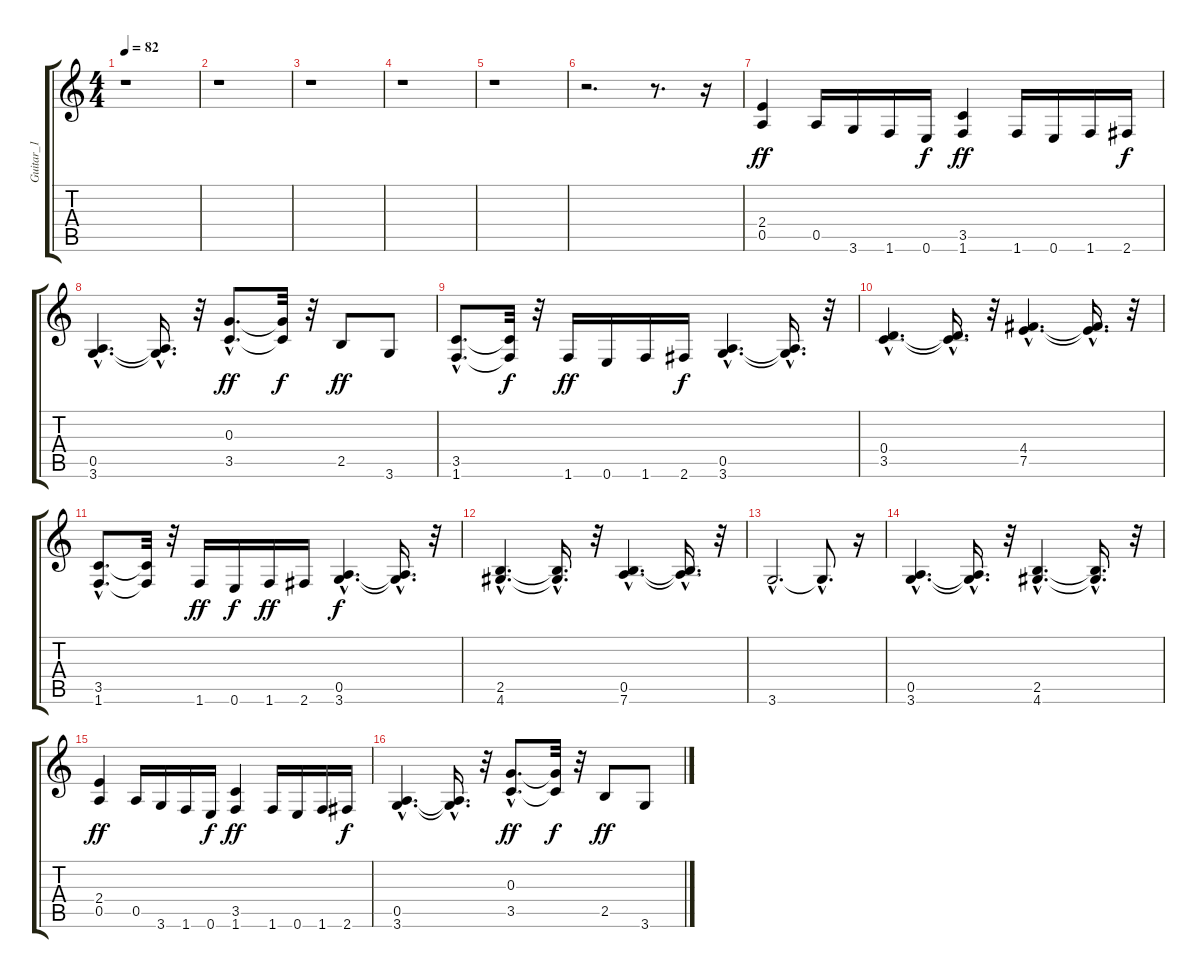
\track ("Guitar_1" "Guitar_1") {instrument acousticguitarsteel}
\staff {score tabs}
\tuning (E4 B3 G3 D3 A2 E2) {hide}
\ts (4 4)
\tempo 82
\clef g2
\ks c
r.1{dy ff} |
r.1 |
r.1 |
r.1 |
r.1 |
r.2{d} r.8{d} r.16 |
(2.4 0.5).4{balance 11} 0.5.16 3.6.16 1.6.16 0.6.16{dy f} (3.5 1.6).4{dy ff} 1.6.16 0.6.16 1.6.16 2.6.16{dy f} |
(0.5{hac} 3.6{hac}).4{d} (0.5{hac t} 3.6{hac t}).16{d} r.32 (0.3{hac} 3.5{hac}).8{d dy ff} (0.3{t} 3.5{t}).32{dy f} r.32 2.5.8{dy ff} 3.6.8 |
(3.5{hac} 1.6{hac}).8{d} (3.5{t} 1.6{t}).32{dy f} r.32 1.6.16{dy ff} 0.6.16 1.6.16 2.6.16{dy f} (0.5{hac} 3.6{hac}).4{d} (0.5{hac t} 3.6{hac t}).16{d} r.32 |
(0.4{hac} 3.5{hac}).4{d} (0.4{hac t} 3.5{hac t}).16{d} r.32 (4.4{hac} 7.5{hac}).4{d} (4.4{hac t} 7.5{hac t}).16{d} r.32 |
(3.5{hac} 1.6{hac}).8{d} (3.5{t} 1.6{t}).32 r.32 1.6.16{dy ff} 0.6.16{dy f} 1.6.16{dy ff} 2.6.16 (0.5{hac} 3.6{hac}).4{d dy f} (0.5{hac t} 3.6{hac t}).16{d} r.32 |
(2.5{hac} 4.6{hac}).4{d} (2.5{hac t} 4.6{hac t}).16{d} r.32 (0.5{hac} 7.6{hac}).4{d} (0.5{hac t} 7.6{hac t}).16{d} r.32 |
3.6{hac}.2{d} 3.6{hac t}.8{d} r.16 |
(0.5{hac} 3.6{hac}).4{d} (0.5{hac t} 3.6{hac t}).16{d} r.32 (2.5{hac} 4.6{hac}).4{d} (2.5{hac t} 4.6{hac t}).16{d} r.32 |
(2.4 0.5).4{dy ff} 0.5.16 3.6.16 1.6.16 0.6.16{dy f} (3.5 1.6).4{dy ff} 1.6.16 0.6.16 1.6.16 2.6.16{dy f} |
(0.5{hac} 3.6{hac}).4{d} (0.5{hac t} 3.6{hac t}).16{d} r.32 (0.3{hac} 3.5{hac}).8{d dy ff} (0.3{t} 3.5{t}).32{dy f} r.32 2.5.8{dy ff} 3.6.8
